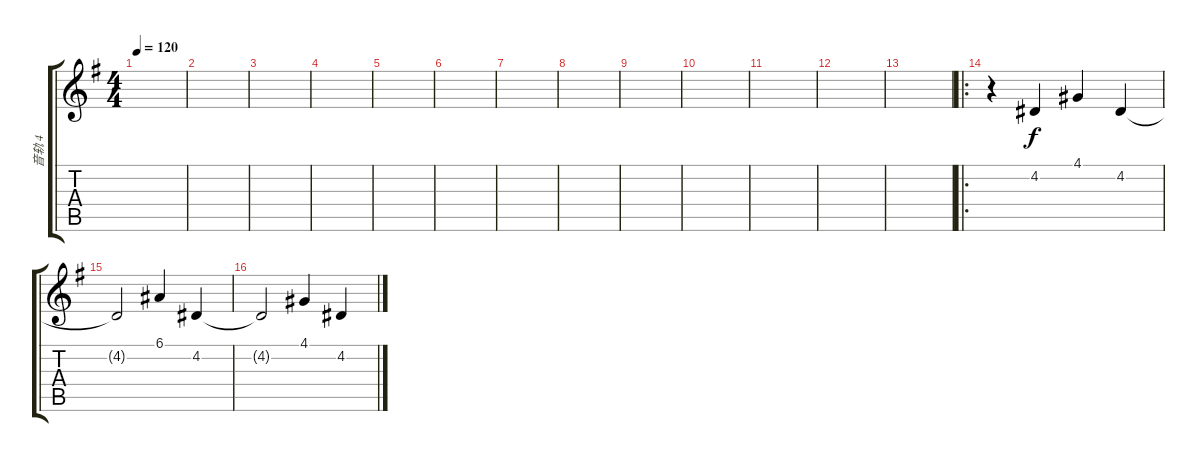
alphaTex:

\track ("音轨 4" "音轨 4") {instrument stringensemble1}
\staff {score tabs}
\tuning (E4 B3 G3 D3 A2 E2) {hide}
\ts (4 4)
\tempo 120
\clef g2
\ks g
|
|
|
|
|
|
|
|
|
|
|
|
|
\ro
r.4 4.2.4 4.1.4 4.2.4 |
4.2{t}.2 6.1.4 4.2.4 |
4.2{t}.2 4.1.4 4.2.4
